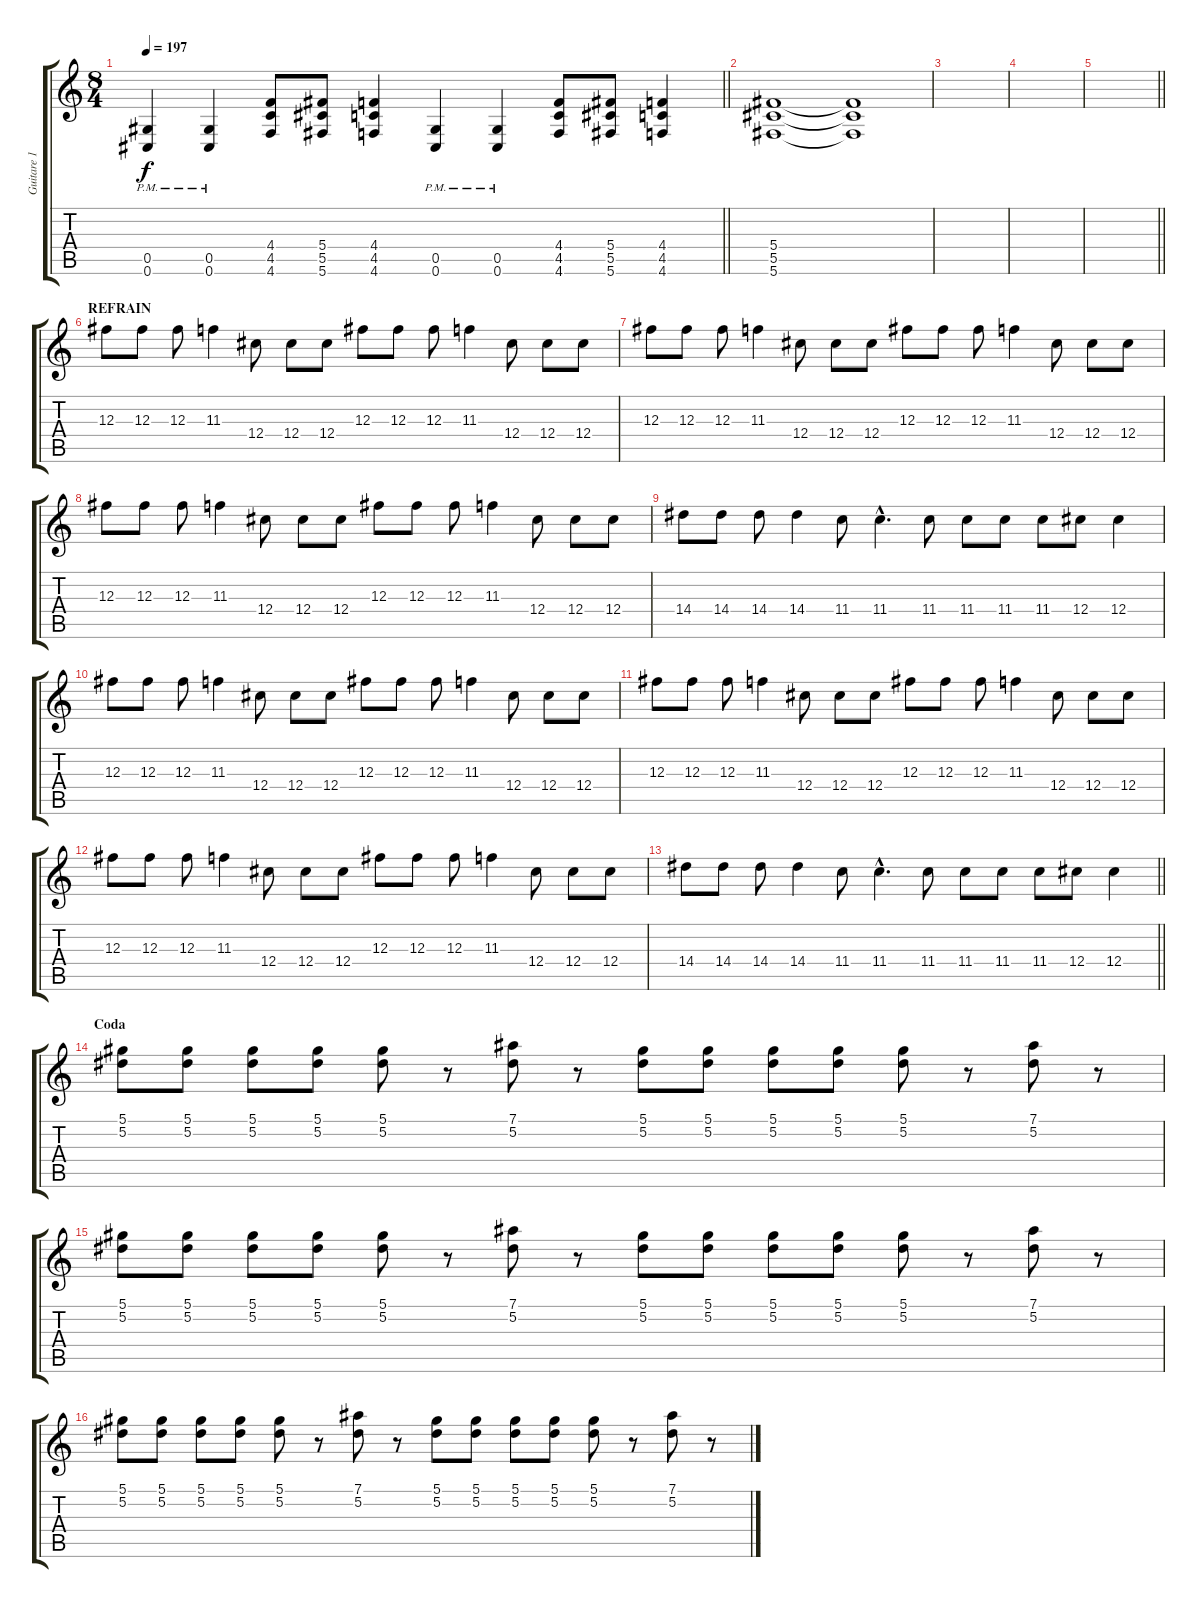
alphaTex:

\track ("Guitare 1" "Guitare 1") {instrument overdrivenguitar}
\staff {score tabs}
\tuning (Eb4 Bb3 Gb3 Db3 Ab2 Db2) {hide}
\ts (8 4)
\tempo 197
\clef g2
\barLineRight lightlight
\ks c
(0.5{pm} 0.6{pm}).4{dy f} (0.5{pm} 0.6{pm}).4 (4.4 4.5 4.6).8 (5.4 5.5 5.6).8 (4.4 4.5 4.6).4 (0.5{pm} 0.6{pm}).4 (0.5{pm} 0.6{pm}).4 (4.4 4.5 4.6).8 (5.4 5.5 5.6).8 (4.4 4.5 4.6).4 |
(5.4 5.5 5.6).1 (5.4{t} 5.5{t} 5.6{t}).1 |
|
|
\barLineRight lightlight
|
\section ("" "REFRAIN")
12.3.8 12.3.8 12.3.8 11.3.4 12.4.8 12.4.8 12.4.8 12.3.8 12.3.8 12.3.8 11.3.4 12.4.8 12.4.8 12.4.8 |
12.3.8 12.3.8 12.3.8 11.3.4 12.4.8 12.4.8 12.4.8 12.3.8 12.3.8 12.3.8 11.3.4 12.4.8 12.4.8 12.4.8 |
12.3.8 12.3.8 12.3.8 11.3.4 12.4.8 12.4.8 12.4.8 12.3.8 12.3.8 12.3.8 11.3.4 12.4.8 12.4.8 12.4.8 |
14.4.8 14.4.8 14.4.8 14.4.4 11.4.8 11.4{hac}.4{d} 11.4.8 11.4.8 11.4.8 11.4.8 12.4.8 12.4.4 |
12.3.8 12.3.8 12.3.8 11.3.4 12.4.8 12.4.8 12.4.8 12.3.8 12.3.8 12.3.8 11.3.4 12.4.8 12.4.8 12.4.8 |
12.3.8 12.3.8 12.3.8 11.3.4 12.4.8 12.4.8 12.4.8 12.3.8 12.3.8 12.3.8 11.3.4 12.4.8 12.4.8 12.4.8 |
12.3.8 12.3.8 12.3.8 11.3.4 12.4.8 12.4.8 12.4.8 12.3.8 12.3.8 12.3.8 11.3.4 12.4.8 12.4.8 12.4.8 |
\barLineRight lightlight
14.4.8 14.4.8 14.4.8 14.4.4 11.4.8 11.4{hac}.4{d} 11.4.8 11.4.8 11.4.8 11.4.8 12.4.8 12.4.4 |
\section ("" "Coda")
(5.1 5.2).8 (5.1 5.2).8 (5.1 5.2).8 (5.1 5.2).8 (5.1 5.2).8 r.8 (7.1 5.2).8 r.8 (5.1 5.2).8 (5.1 5.2).8 (5.1 5.2).8 (5.1 5.2).8 (5.1 5.2).8 r.8 (7.1 5.2).8 r.8 |
(5.1 5.2).8 (5.1 5.2).8 (5.1 5.2).8 (5.1 5.2).8 (5.1 5.2).8 r.8 (7.1 5.2).8 r.8 (5.1 5.2).8 (5.1 5.2).8 (5.1 5.2).8 (5.1 5.2).8 (5.1 5.2).8 r.8 (7.1 5.2).8 r.8 |
(5.1 5.2).8 (5.1 5.2).8 (5.1 5.2).8 (5.1 5.2).8 (5.1 5.2).8 r.8 (7.1 5.2).8 r.8 (5.1 5.2).8 (5.1 5.2).8 (5.1 5.2).8 (5.1 5.2).8 (5.1 5.2).8 r.8 (7.1 5.2).8 r.8
